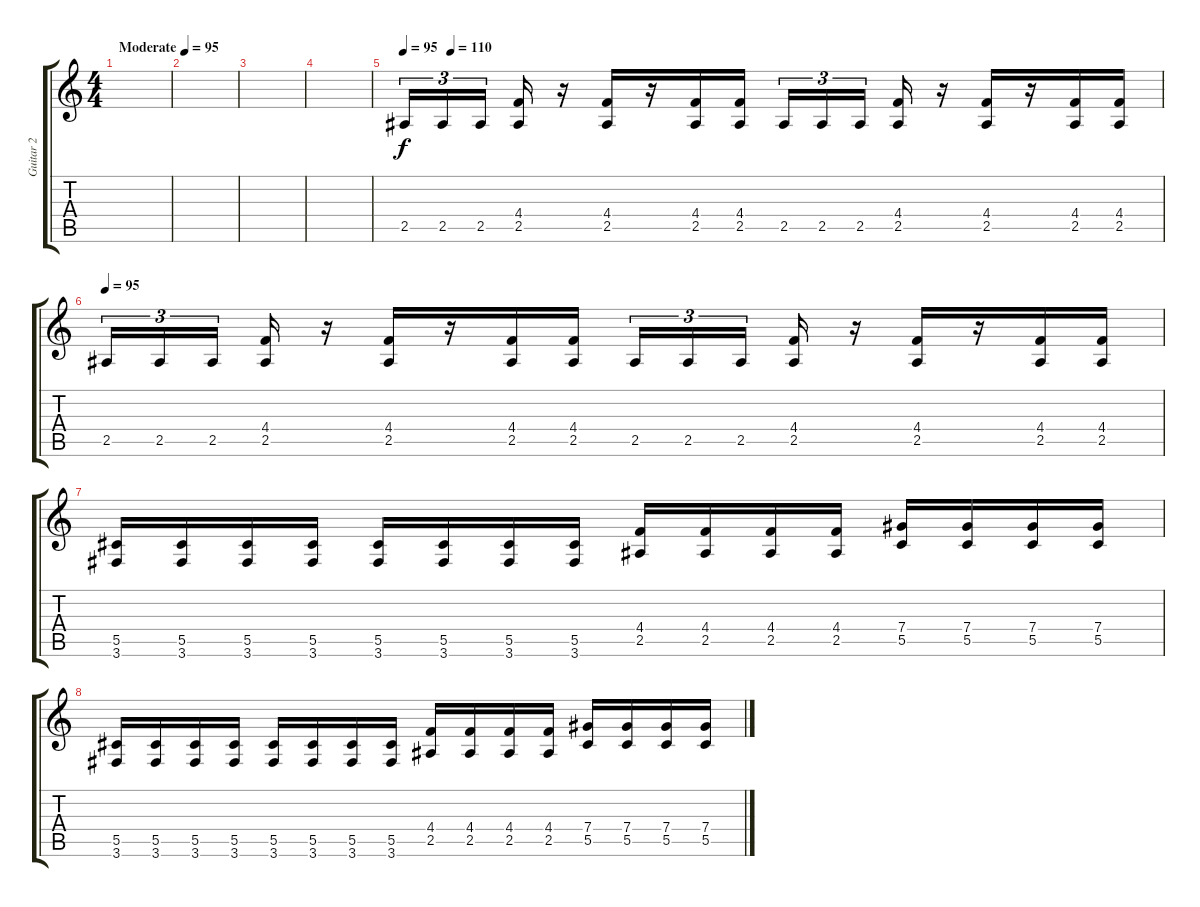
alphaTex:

\track ("Guitar 2" "Guitar 2") {instrument distortionguitar}
\staff {score tabs}
\tuning (Eb4 Bb3 Gb3 Db3 Ab2 Eb2) {hide}
\ts (4 4)
\tempo (95 "Moderate")
\clef g2
\ks c
|
|
|
|
\tempo 95
\tempo (110 0.0625)
2.5.16{tu (3 2)} 2.5.16{tu (3 2)} 2.5.16{tu (3 2) beam splitsecondary} (4.4 2.5).16 r.16 (4.4 2.5).16 r.16 (4.4 2.5).16 (4.4 2.5).16 2.5.16{tu (3 2)} 2.5.16{tu (3 2)} 2.5.16{tu (3 2) beam splitsecondary} (4.4 2.5).16 r.16 (4.4 2.5).16 r.16 (4.4 2.5).16 (4.4 2.5).16 |
\tempo 95
2.5.16{tu (3 2)} 2.5.16{tu (3 2)} 2.5.16{tu (3 2) beam splitsecondary} (4.4 2.5).16 r.16 (4.4 2.5).16 r.16 (4.4 2.5).16 (4.4 2.5).16 2.5.16{tu (3 2)} 2.5.16{tu (3 2)} 2.5.16{tu (3 2) beam splitsecondary} (4.4 2.5).16 r.16 (4.4 2.5).16 r.16 (4.4 2.5).16 (4.4 2.5).16 |
(5.5 3.6).16 (5.5 3.6).16 (5.5 3.6).16 (5.5 3.6).16 (5.5 3.6).16 (5.5 3.6).16 (5.5 3.6).16 (5.5 3.6).16 (4.4 2.5).16 (4.4 2.5).16 (4.4 2.5).16 (4.4 2.5).16 (7.4 5.5).16 (7.4 5.5).16 (7.4 5.5).16 (7.4 5.5).16 |
(5.5 3.6).16 (5.5 3.6).16 (5.5 3.6).16 (5.5 3.6).16 (5.5 3.6).16 (5.5 3.6).16 (5.5 3.6).16 (5.5 3.6).16 (4.4 2.5).16 (4.4 2.5).16 (4.4 2.5).16 (4.4 2.5).16 (7.4 5.5).16 (7.4 5.5).16 (7.4 5.5).16 (7.4 5.5).16
